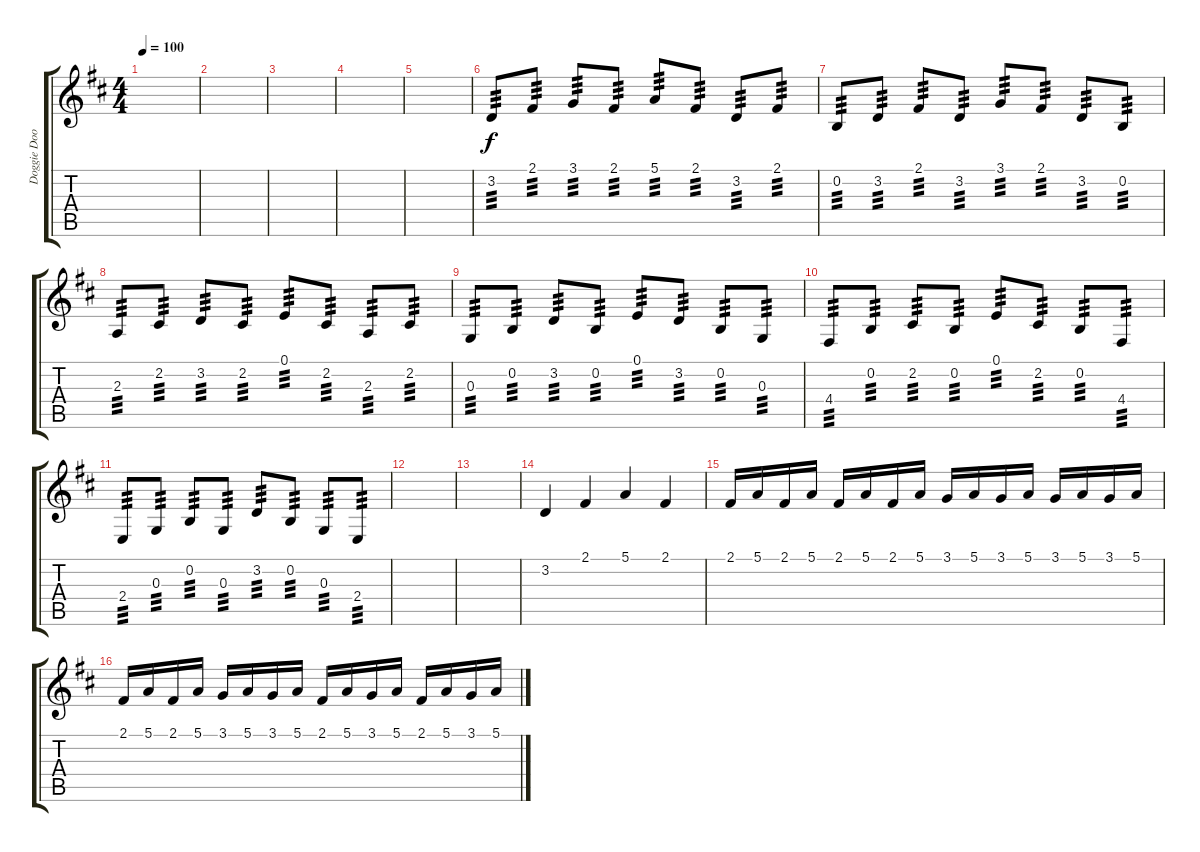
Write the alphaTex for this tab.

\track ("Doggie Doo (Marimba 'n FX)" "Doggie Doo") {instrument marimba}
\staff {score tabs}
\tuning (E4 B3 G3 D3 A2 E2) {hide}
\ts (4 4)
\tempo 100
\clef g2
\ks d
|
|
|
|
|
3.2.8{tp 3 instrument marimba} 2.1.8{tp 3} 3.1.8{tp 3} 2.1.8{tp 3} 5.1.8{tp 3} 2.1.8{tp 3} 3.2.8{tp 3} 2.1.8{tp 3} |
0.2.8{tp 3} 3.2.8{tp 3} 2.1.8{tp 3} 3.2.8{tp 3} 3.1.8{tp 3} 2.1.8{tp 3} 3.2.8{tp 3} 0.2.8{tp 3} |
2.3.8{tp 3} 2.2.8{tp 3} 3.2.8{tp 3} 2.2.8{tp 3} 0.1.8{tp 3} 2.2.8{tp 3} 2.3.8{tp 3} 2.2.8{tp 3} |
0.3.8{tp 3} 0.2.8{tp 3} 3.2.8{tp 3} 0.2.8{tp 3} 0.1.8{tp 3} 3.2.8{tp 3} 0.2.8{tp 3} 0.3.8{tp 3} |
4.4.8{tp 3} 0.2.8{tp 3} 2.2.8{tp 3} 0.2.8{tp 3} 0.1.8{tp 3} 2.2.8{tp 3} 0.2.8{tp 3} 4.4.8{tp 3} |
2.4.8{tp 3} 0.3.8{tp 3} 0.2.8{tp 3} 0.3.8{tp 3} 3.2.8{tp 3} 0.2.8{tp 3} 0.3.8{tp 3} 2.4.8{tp 3} |
|
|
3.2.4 2.1.4 5.1.4 2.1.4 |
2.1.16 5.1.16 2.1.16 5.1.16 2.1.16 5.1.16 2.1.16 5.1.16 3.1.16 5.1.16 3.1.16 5.1.16 3.1.16 5.1.16 3.1.16 5.1.16 |
2.1.16 5.1.16 2.1.16 5.1.16 3.1.16 5.1.16 3.1.16 5.1.16 2.1.16 5.1.16 3.1.16 5.1.16 2.1.16 5.1.16 3.1.16 5.1.16
